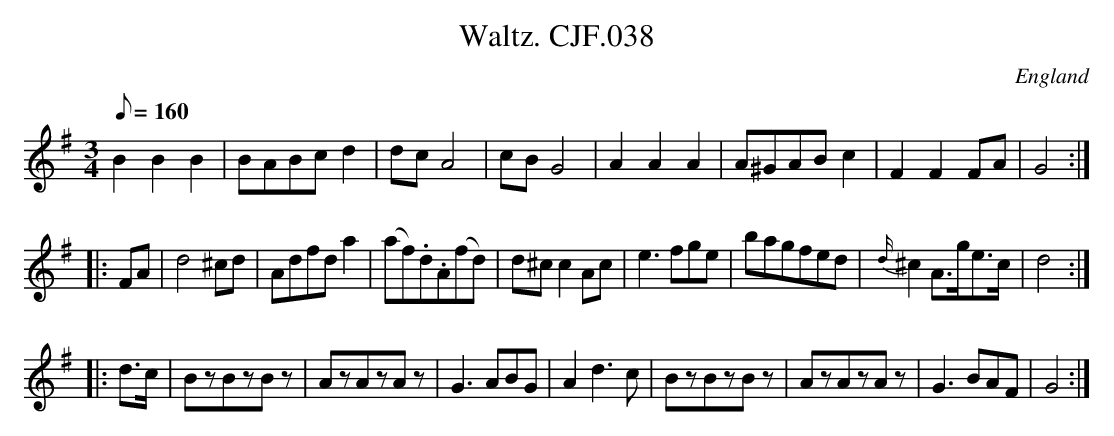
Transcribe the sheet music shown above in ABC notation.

X:1
T:Waltz. CJF.038
M:3/4
L:1/8
Q:160
O:England
K:G
B2B2B2|BABcd2|dcA4|cBG4|A2A2A2|\
A^GABc2|F2F2FA|G4:|:!FA|d4^cd|Adfda2|
(af).d.A(fd)|d^cc2Ac|e3fge|bagfed|\
{d/}^c2A>ge>c|d4:|:!d>c|BzBzBz|AzAzAz|
G3ABG|A2d3c|BzBzBz|AzAzAz|G3BAF|G4:|]
